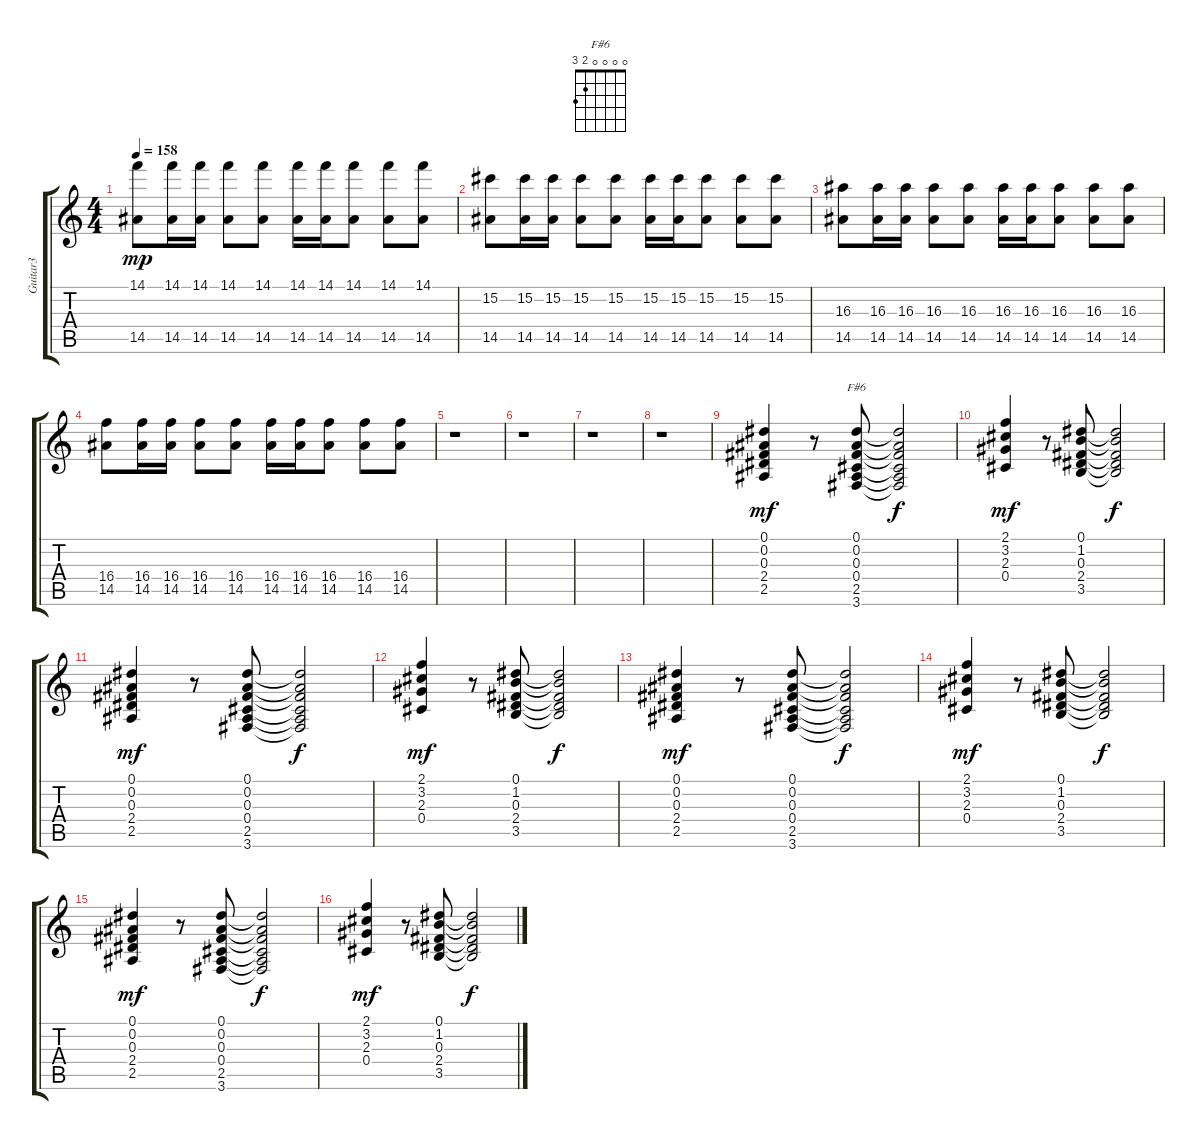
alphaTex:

\track ("Guitar3" "Guitar3") {instrument electricguitarclean}
\staff {score tabs}
\tuning (Eb4 Bb3 Gb3 Db3 Ab2 Eb2) {hide}
\chord ("F#6" 0 0 0 0 2 3)
\ts (4 4)
\tempo 158
\clef g2
\ks c
(14.1 14.5).8{dy mp} (14.1 14.5).16 (14.1 14.5).16 (14.1 14.5).8 (14.1 14.5).8 (14.1 14.5).16 (14.1 14.5).16 (14.1 14.5).8 (14.1 14.5).8 (14.1 14.5).8 |
(15.2 14.5).8 (15.2 14.5).16 (15.2 14.5).16 (15.2 14.5).8 (15.2 14.5).8 (15.2 14.5).16 (15.2 14.5).16 (15.2 14.5).8 (15.2 14.5).8 (15.2 14.5).8 |
(16.3 14.5).8 (16.3 14.5).16 (16.3 14.5).16 (16.3 14.5).8 (16.3 14.5).8 (16.3 14.5).16 (16.3 14.5).16 (16.3 14.5).8 (16.3 14.5).8 (16.3 14.5).8 |
(16.4 14.5).8 (16.4 14.5).16 (16.4 14.5).16 (16.4 14.5).8 (16.4 14.5).8 (16.4 14.5).16 (16.4 14.5).16 (16.4 14.5).8 (16.4 14.5).8 (16.4 14.5).8 |
r.1 |
r.1 |
r.1 |
r.1 |
(0.1 0.2 0.3 2.4 2.5).4{dy mf instrument electricguitarclean} r.8 (0.1 0.2 0.3 0.4 2.5 3.6).8{ch "F#6"} (0.1{t} 0.2{t} 0.3{t} 0.4{t} 2.5{t} 3.6{t}).2{dy f} |
(2.1 3.2 2.3 0.4).4{dy mf} r.8 (0.1 1.2 0.3 2.4 3.5).8 (0.1{t} 1.2{t} 0.3{t} 2.4{t} 3.5{t}).2{dy f} |
(0.1 0.2 0.3 2.4 2.5).4{dy mf instrument electricguitarclean} r.8 (0.1 0.2 0.3 0.4 2.5 3.6).8 (0.1{t} 0.2{t} 0.3{t} 0.4{t} 2.5{t} 3.6{t}).2{dy f} |
(2.1 3.2 2.3 0.4).4{dy mf} r.8 (0.1 1.2 0.3 2.4 3.5).8 (0.1{t} 1.2{t} 0.3{t} 2.4{t} 3.5{t}).2{dy f} |
(0.1 0.2 0.3 2.4 2.5).4{dy mf instrument electricguitarclean} r.8 (0.1 0.2 0.3 0.4 2.5 3.6).8 (0.1{t} 0.2{t} 0.3{t} 0.4{t} 2.5{t} 3.6{t}).2{dy f} |
(2.1 3.2 2.3 0.4).4{dy mf} r.8 (0.1 1.2 0.3 2.4 3.5).8 (0.1{t} 1.2{t} 0.3{t} 2.4{t} 3.5{t}).2{dy f} |
(0.1 0.2 0.3 2.4 2.5).4{dy mf instrument electricguitarclean} r.8 (0.1 0.2 0.3 0.4 2.5 3.6).8 (0.1{t} 0.2{t} 0.3{t} 0.4{t} 2.5{t} 3.6{t}).2{dy f} |
(2.1 3.2 2.3 0.4).4{dy mf} r.8 (0.1 1.2 0.3 2.4 3.5).8 (0.1{t} 1.2{t} 0.3{t} 2.4{t} 3.5{t}).2{dy f}
